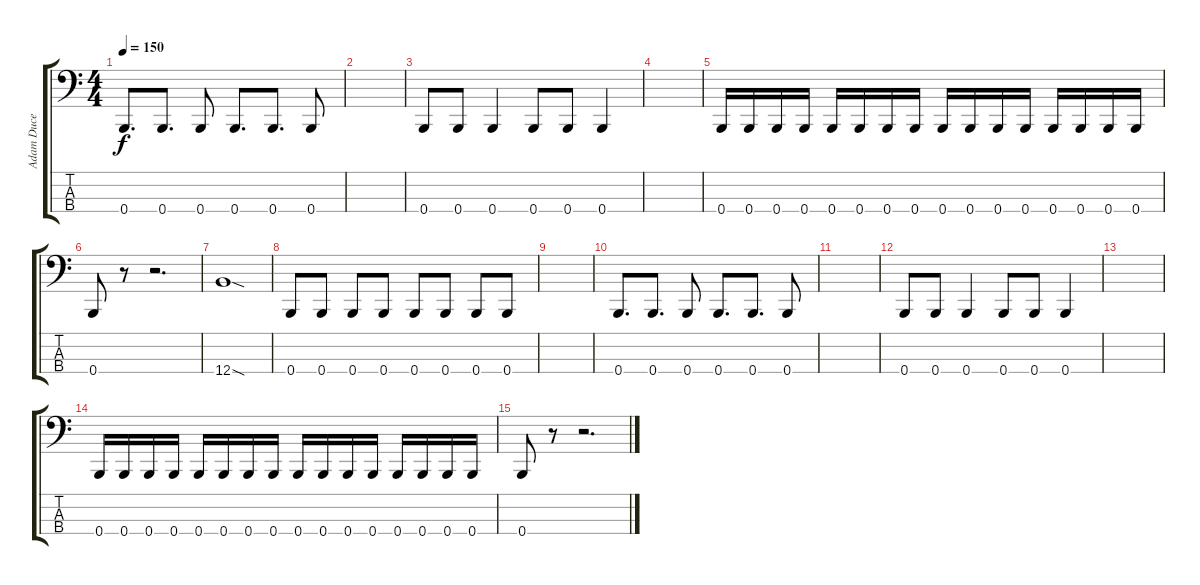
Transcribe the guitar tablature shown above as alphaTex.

\track ("Adam Duce" "Adam Duce") {instrument electricbassfinger}
\staff {score tabs}
\tuning (E2 B1 Gb1 B0) {hide}
\ts (4 4)
\tempo 150
\clef f4
\ks c
0.4.8{d dy f} 0.4.8{d} 0.4.8 0.4.8{d} 0.4.8{d} 0.4.8 |
|
0.4.8 0.4.8 0.4.4 0.4.8 0.4.8 0.4.4 |
|
0.4.16 0.4.16 0.4.16 0.4.16 0.4.16 0.4.16 0.4.16 0.4.16 0.4.16 0.4.16 0.4.16 0.4.16 0.4.16 0.4.16 0.4.16 0.4.16 |
0.4.8 r.8 r.2{d} |
12.4{sod}.1 |
0.4.8 0.4.8 0.4.8 0.4.8 0.4.8 0.4.8 0.4.8 0.4.8 |
|
0.4.8{d} 0.4.8{d} 0.4.8 0.4.8{d} 0.4.8{d} 0.4.8 |
|
0.4.8 0.4.8 0.4.4 0.4.8 0.4.8 0.4.4 |
|
0.4.16 0.4.16 0.4.16 0.4.16 0.4.16 0.4.16 0.4.16 0.4.16 0.4.16 0.4.16 0.4.16 0.4.16 0.4.16 0.4.16 0.4.16 0.4.16 |
0.4.8 r.8 r.2{d}
